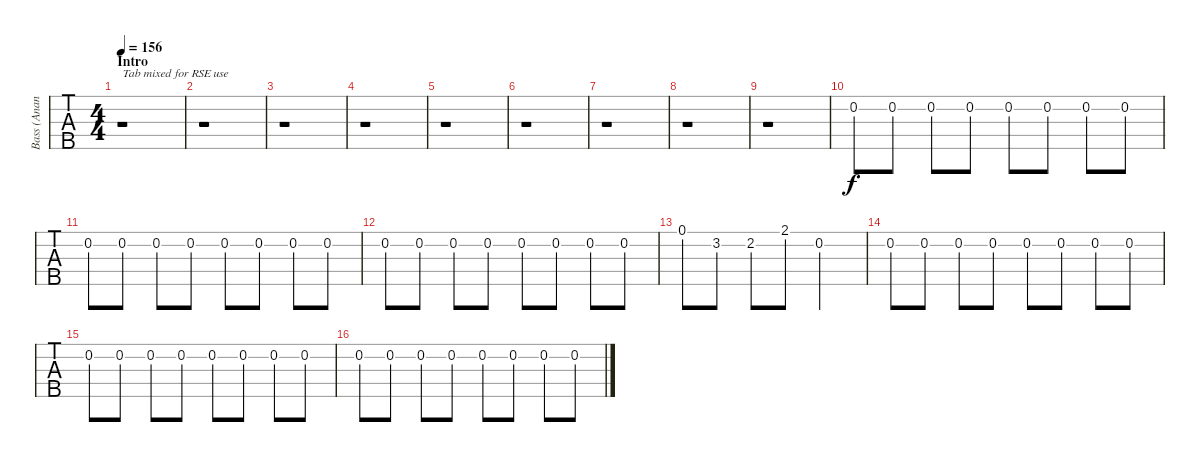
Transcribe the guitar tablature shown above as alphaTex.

\track ("Bass (Anan Kaddouri)" "Bass (Anan") {instrument electricbassfinger}
\staff {tabs}
\tuning (Gb2 Db2 Ab1 Eb1 Bb0) {hide}
\ts (4 4)
\section ("" "Intro")
\tempo 156
\clef f4
\ks c
r.1{txt "Tab mixed for RSE use" dy f instrument electricbassfinger} |
r.1 |
r.1 |
r.1 |
r.1 |
r.1 |
r.1 |
r.1 |
r.1 |
0.2.8 0.2.8 0.2.8 0.2.8 0.2.8 0.2.8 0.2.8 0.2.8 |
0.2.8 0.2.8 0.2.8 0.2.8 0.2.8 0.2.8 0.2.8 0.2.8 |
0.2.8 0.2.8 0.2.8 0.2.8 0.2.8 0.2.8 0.2.8 0.2.8 |
0.1.8 3.2.8 2.2.8 2.1.8 0.2.2 |
0.2.8 0.2.8 0.2.8 0.2.8 0.2.8 0.2.8 0.2.8 0.2.8 |
0.2.8 0.2.8 0.2.8 0.2.8 0.2.8 0.2.8 0.2.8 0.2.8 |
0.2.8 0.2.8 0.2.8 0.2.8 0.2.8 0.2.8 0.2.8 0.2.8
